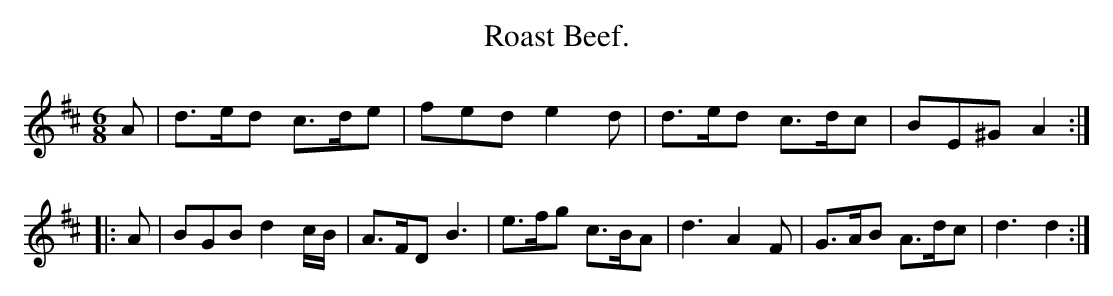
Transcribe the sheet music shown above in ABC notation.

X:1
T:Roast Beef.
M:6/8
L:1/8
K:D
A|d>ed c>de  |fed  e2d|d>ed c>dc|BE^G A2:|
|:A|BGB  d2c/B/|A>FD B3 |e>fg c>BA|d3   A2F|G>AB A>dc|d3 d2:|
